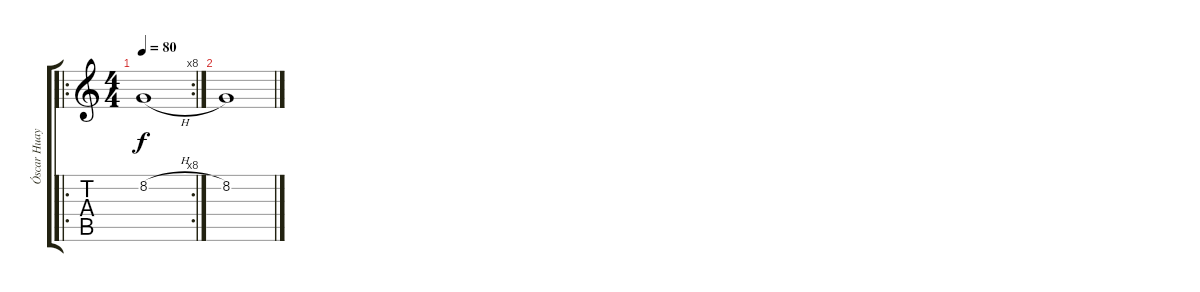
\track ("Óscar Huayon" "Óscar Huay") {instrument acousticgrandpiano}
\staff {score tabs}
\tuning (E4 B3 G3 D3 A2 E2) {hide}
\ro
\rc 8
\ts (4 4)
\tempo 80
\clef g2
\ks c
8.2{h}.1{dy f} |
8.2.1
